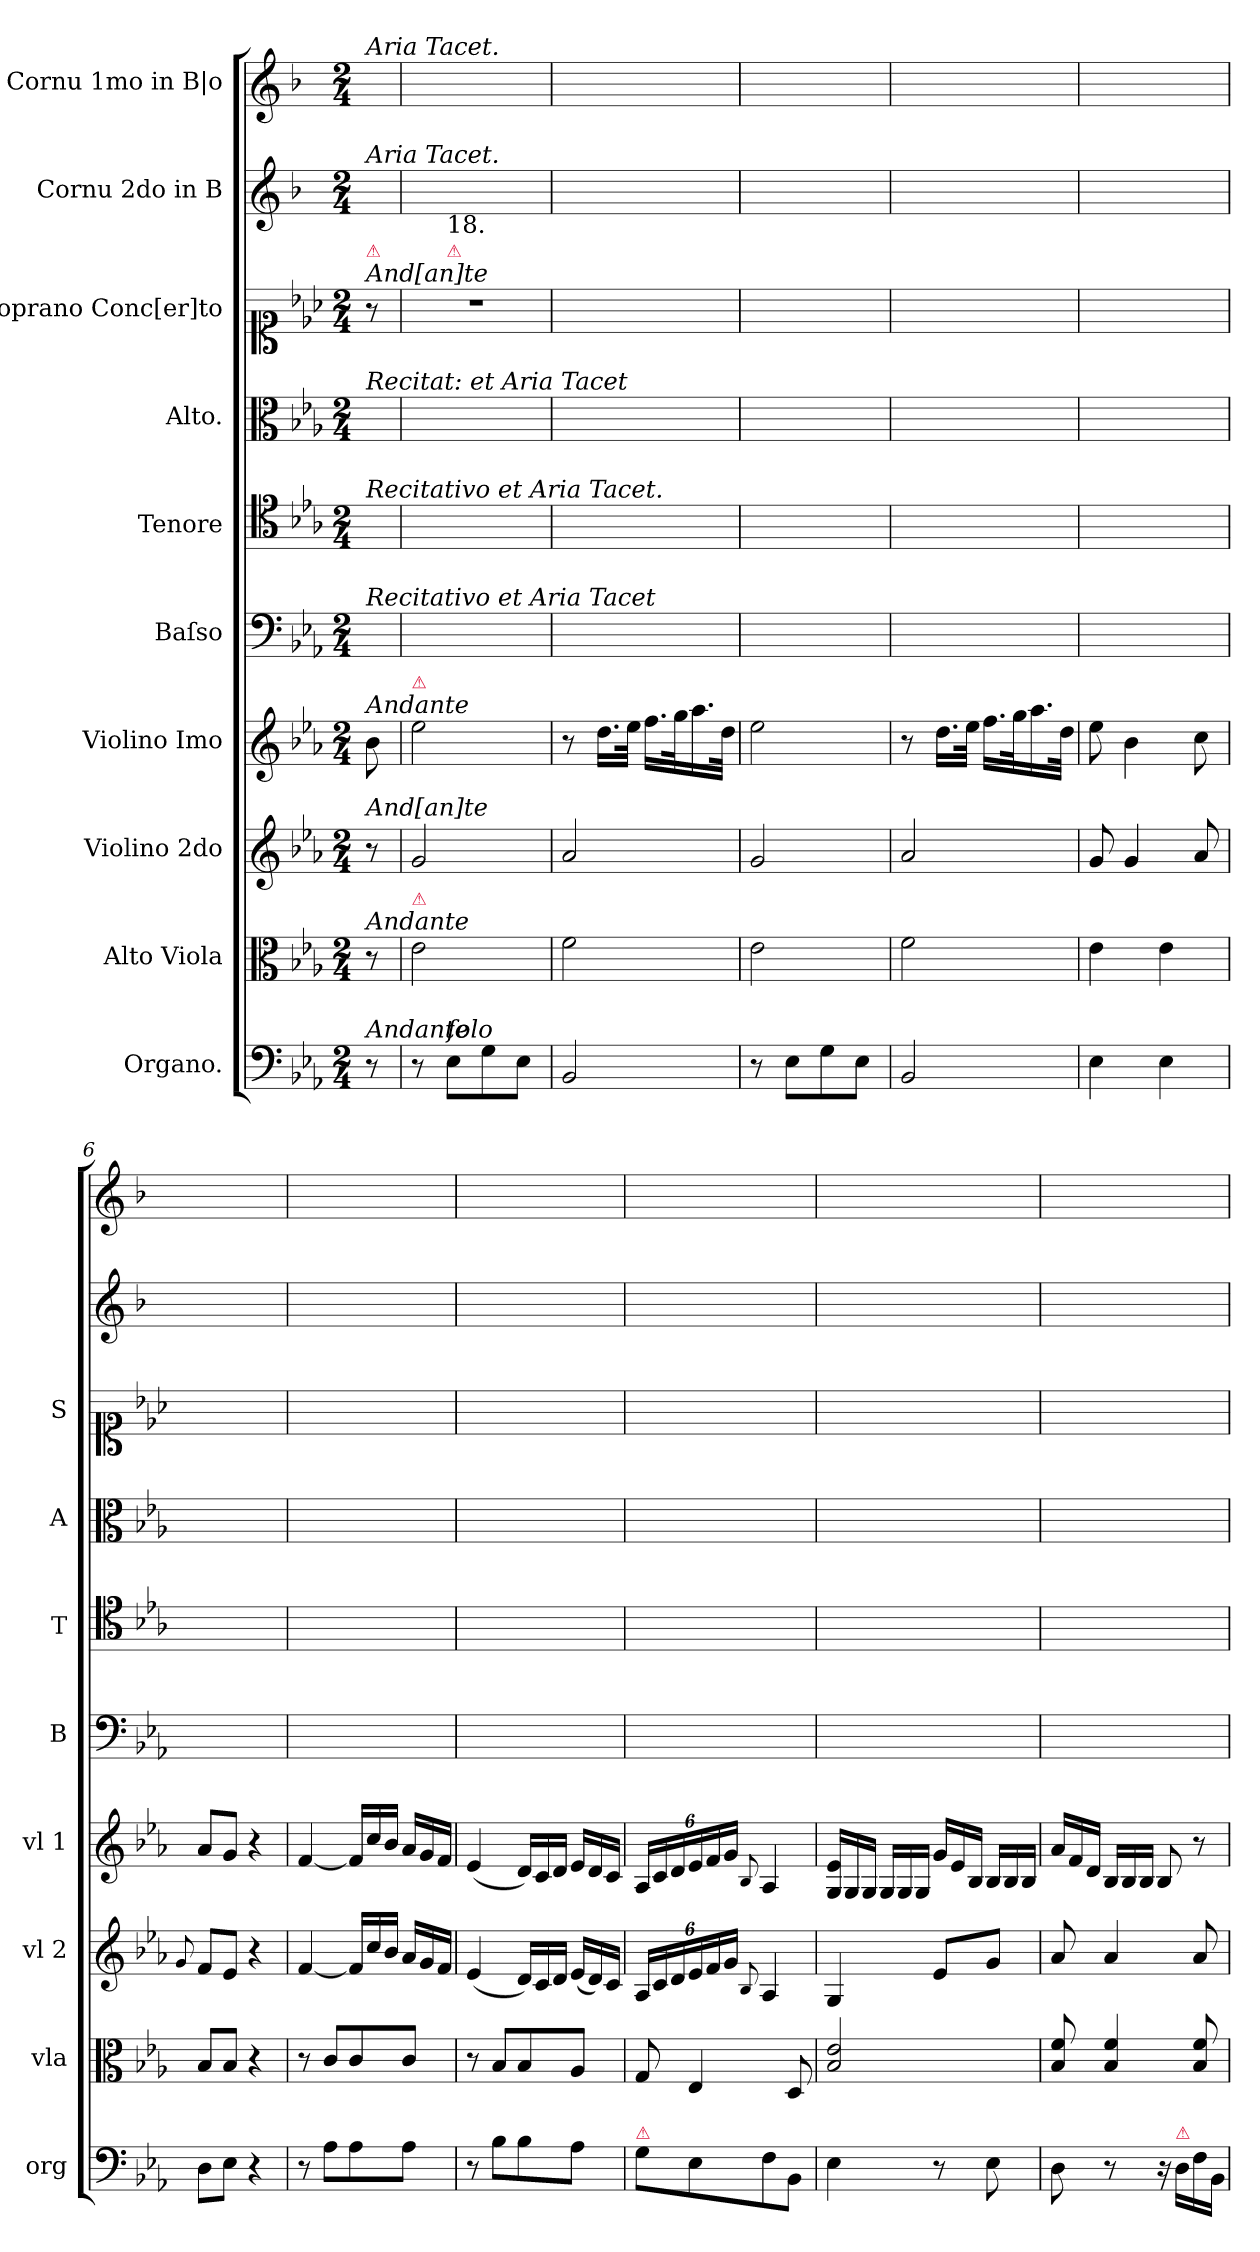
**kern	**kern	**kern	**kern	**kern	**kern	**kern	**kern	**kern	**kern
*part10	*part9	*part8	*part7	*part6	*part5	*part4	*part3	*part2	*part1
*staff10	*staff9	*staff8	*staff7	*staff6	*staff5	*staff4	*staff3	*staff2	*staff1
*I"Organo.	*I"Alto Viola	*I"Violino 2do	*I"Violino Imo	*I"Baſso	*I"Tenore	*I"Alto.	*I"Soprano Conc[er]to	*I"Cornu 2do in B	*I"Cornu 1mo in B|o
*I'org	*I'vla	*I'vl 2	*I'vl 1	*I'B	*I'T	*I'A	*I'S	*	*
*clefF4	*clefC3	*clefG2	*clefG2	*clefF4	*clefC4	*clefC3	*clefC1	*clefG2	*clefG2
*	*	*	*	*	*	*	*	*ITrd1c2	*ITrd1c2
*k[b-e-a-]	*k[b-e-a-]	*k[b-e-a-]	*k[b-e-a-]	*k[b-e-a-]	*k[b-e-a-]	*k[b-e-a-]	*k[b-e-a-]	*k[b-e-a-]	*k[b-e-a-]
*E-:	*E-:	*E-:	*E-:	*E-:	*E-:	*E-:	*E-:	*E-:	*E-:
*M2/4	*M2/4	*M2/4	*M2/4	*M2/4	*M2/4	*M2/4	*M2/4	*M2/4	*M2/4
=	=	=	=	=	=	=	=	=	=
!	!	!	!	!	!	!	!	!	!LO:TX:a:i:t=Aria Tacet.
!	!	!	!	!	!	!	!	!LO:TX:a:i:t=Aria Tacet.	!
!	!	!	!	!	!	!	!LO:TX:a:i:t=And[an]te	!	!
!	!	!	!	!	!	!	!LO:TX:a:color=crimson:t=⚠	!	!
!	!	!	!	!	!	!LO:TX:a:i:t=Recitat&colon; et Aria Tacet	!	!	!
!	!	!	!	!	!LO:TX:a:i:t=Recitativo et Aria Tacet.	!	!	!	!
!	!	!	!	!LO:TX:a:i:t=Recitativo et Aria Tacet	!	!	!	!	!
!	!	!	!LO:TX:a:i:t=Andante	!	!	!	!	!	!
!	!	!LO:TX:a:i:t=And[an]te	!	!	!	!	!	!	!
!	!LO:TX:a:i:t=Andante	!	!	!	!	!	!	!	!
!LO:TX:a:i:t=Andante	!	!	!	!	!	!	!	!	!
8r	8r	8r	8b-\	8ryy	8ryy	8ryy	8r	8ryy	8ryy
=1	=1	=1	=1	=1	=1	=1	=1	=1	=1
!	!	!	!LO:TX:a:color=crimson:t=⚠	!	!	!	!	!	!
!	!LO:TX:a:color=crimson:t=⚠	!	!	!	!	!	!	!	!
*	*	*	*	*	*	*	*^	*	*
8r	2e-\	2g/	2ee-\	2ryy	2ryy	2ryy	2r	8ryy	2ryy	2ryy
!	!	!	!	!	!	!	!	!LO:TX:a:color=crimson:t=⚠	!	!
!	!	!	!	!	!	!	!	!LO:TX:a:t=18.	!	!
!LO:TX:a:i:t=ſolo	!	!	!	!	!	!	!	!	!	!
8E-\L	.	.	.	.	.	.	.	4.ryy	.	.
8G\	.	.	.	.	.	.	.	.	.	.
8E-\J	.	.	.	.	.	.	.	.	.	.
*	*	*	*	*	*	*	*v	*v	*	*
=2	=2	=2	=2	=2	=2	=2	=2	=2	=2
2BB-/	2f\	2a-/	8r	2ryy	2ryy	2ryy	2ryy	2ryy	2ryy
.	.	.	16.dd\LL	.	.	.	.	.	.
.	.	.	32ee-\JJk	.	.	.	.	.	.
.	.	.	16.ff\LL	.	.	.	.	.	.
.	.	.	32gg\K	.	.	.	.	.	.
.	.	.	16.aa-\	.	.	.	.	.	.
.	.	.	32dd\JJk	.	.	.	.	.	.
=3	=3	=3	=3	=3	=3	=3	=3	=3	=3
8r	2e-\	2g/	2ee-\	2ryy	2ryy	2ryy	2ryy	2ryy	2ryy
8E-\L	.	.	.	.	.	.	.	.	.
8G\	.	.	.	.	.	.	.	.	.
8E-\J	.	.	.	.	.	.	.	.	.
=4	=4	=4	=4	=4	=4	=4	=4	=4	=4
2BB-/	2f\	2a-/	8r	2ryy	2ryy	2ryy	2ryy	2ryy	2ryy
.	.	.	16.dd\LL	.	.	.	.	.	.
.	.	.	32ee-\JJk	.	.	.	.	.	.
.	.	.	16.ff\LL	.	.	.	.	.	.
.	.	.	32gg\K	.	.	.	.	.	.
.	.	.	16.aa-\	.	.	.	.	.	.
.	.	.	32dd\JJk	.	.	.	.	.	.
=5	=5	=5	=5	=5	=5	=5	=5	=5	=5
4E-\	4e-\	8g/	8ee-\	2ryy	2ryy	2ryy	2ryy	2ryy	2ryy
.	.	4g/	4b-\	.	.	.	.	.	.
4E-\	4e-\	.	.	.	.	.	.	.	.
.	.	8a-/	8cc\	.	.	.	.	.	.
=6	=6	=6	=6	=6	=6	=6	=6	=6	=6
.	.	8qqg/	.	.	.	.	.	.	.
8D\L	8B-/L	8f/L	8a-/L	2ryy	2ryy	2ryy	2ryy	2ryy	2ryy
8E-\J	8B-/J	8e-/J	8g/J	.	.	.	.	.	.
4r	4r	4r	4r	.	.	.	.	.	.
=7	=7	=7	=7	=7	=7	=7	=7	=7	=7
8r	8r	[4f/	[4f/	2ryy	2ryy	2ryy	2ryy	2ryy	2ryy
8A-\L	8c/L	.	.	.	.	.	.	.	.
*	*	*Xtuplet	*Xtuplet	*	*	*	*	*	*
8A-\	8c/	24f/LL]	24f/LL]	.	.	.	.	.	.
.	.	24cc/	24cc/	.	.	.	.	.	.
.	.	24b-/JJ	24b-/JJ	.	.	.	.	.	.
8A-\J	8c/J	24a-/LL	24a-/LL	.	.	.	.	.	.
.	.	24g/	24g/	.	.	.	.	.	.
.	.	24f/JJ	24f/JJ	.	.	.	.	.	.
=8	=8	=8	=8	=8	=8	=8	=8	=8	=8
8r	8r	(<4e-/	(4e-/	2ryy	2ryy	2ryy	2ryy	2ryy	2ryy
8B-\L	8B-/L	.	.	.	.	.	.	.	.
8B-\	8B-/	24d/LL)	24d/LL)	.	.	.	.	.	.
.	.	24c/	24c/	.	.	.	.	.	.
.	.	24d/JJ	24d/JJ	.	.	.	.	.	.
8A-\J	8A-/J	(<24e-/LL	24e-/LL	.	.	.	.	.	.
.	.	24d/)	24d/	.	.	.	.	.	.
.	.	24c/JJ	24c/JJ	.	.	.	.	.	.
=9	=9	=9	=9	=9	=9	=9	=9	=9	=9
*	*	*tuplet	*tuplet	*	*	*	*	*	*
!LO:TX:a:color=crimson:t=⚠	!	!	!	!	!	!	!	!	!
8G\L	8G/	24A-/LL	24A-/LL	2ryy	2ryy	2ryy	2ryy	2ryy	2ryy
.	.	24c/	24c/	.	.	.	.	.	.
.	.	24d/	24d/	.	.	.	.	.	.
8E-\	4E-/	24e-/	24e-/	.	.	.	.	.	.
.	.	24f/	24f/	.	.	.	.	.	.
.	.	24g/JJ	24g/JJ	.	.	.	.	.	.
.	.	8qqB-/	8qqB-/	.	.	.	.	.	.
8F\	.	4A-/	4A-/	.	.	.	.	.	.
8BB-/J	8D/	.	.	.	.	.	.	.	.
=10	=10	=10	=10	=10	=10	=10	=10	=10	=10
*	*	*	*Xtuplet	*	*	*	*	*	*
4E-\	2B-/ 2e-/	4G/	24G/ 24e-/LL	2ryy	2ryy	2ryy	2ryy	2ryy	2ryy
.	.	.	24G/	.	.	.	.	.	.
.	.	.	24G/JJ	.	.	.	.	.	.
.	.	.	24G/LL	.	.	.	.	.	.
.	.	.	24G/	.	.	.	.	.	.
.	.	.	24G/JJ	.	.	.	.	.	.
8r	.	8e-/L	24g/LL	.	.	.	.	.	.
.	.	.	24e-/	.	.	.	.	.	.
.	.	.	24B-/JJ	.	.	.	.	.	.
8E-\	.	8g/J	24B-/LL	.	.	.	.	.	.
.	.	.	24B-/	.	.	.	.	.	.
.	.	.	24B-/JJ	.	.	.	.	.	.
=11	=11	=11	=11	=11	=11	=11	=11	=11	=11
8D\	8B-/ 8f/	8a-/	24a-/LL	2ryy	2ryy	2ryy	2ryy	2ryy	2ryy
.	.	.	24f/	.	.	.	.	.	.
.	.	.	24d/JJ	.	.	.	.	.	.
8r	4B-/ 4f/	4a-/	24B-/LL	.	.	.	.	.	.
.	.	.	24B-/	.	.	.	.	.	.
.	.	.	24B-/JJ	.	.	.	.	.	.
16r	.	.	8B-/	.	.	.	.	.	.
!LO:TX:a:color=crimson:t=⚠	!	!	!	!	!	!	!	!	!
16D\LL	.	.	.	.	.	.	.	.	.
16F\	8B-/ 8f/	8a-/	8r	.	.	.	.	.	.
16BB-/JJ	.	.	.	.	.	.	.	.	.
=	=	=	=	=	=	=	=	=	=
*-	*-	*-	*-	*-	*-	*-	*-	*-	*-
